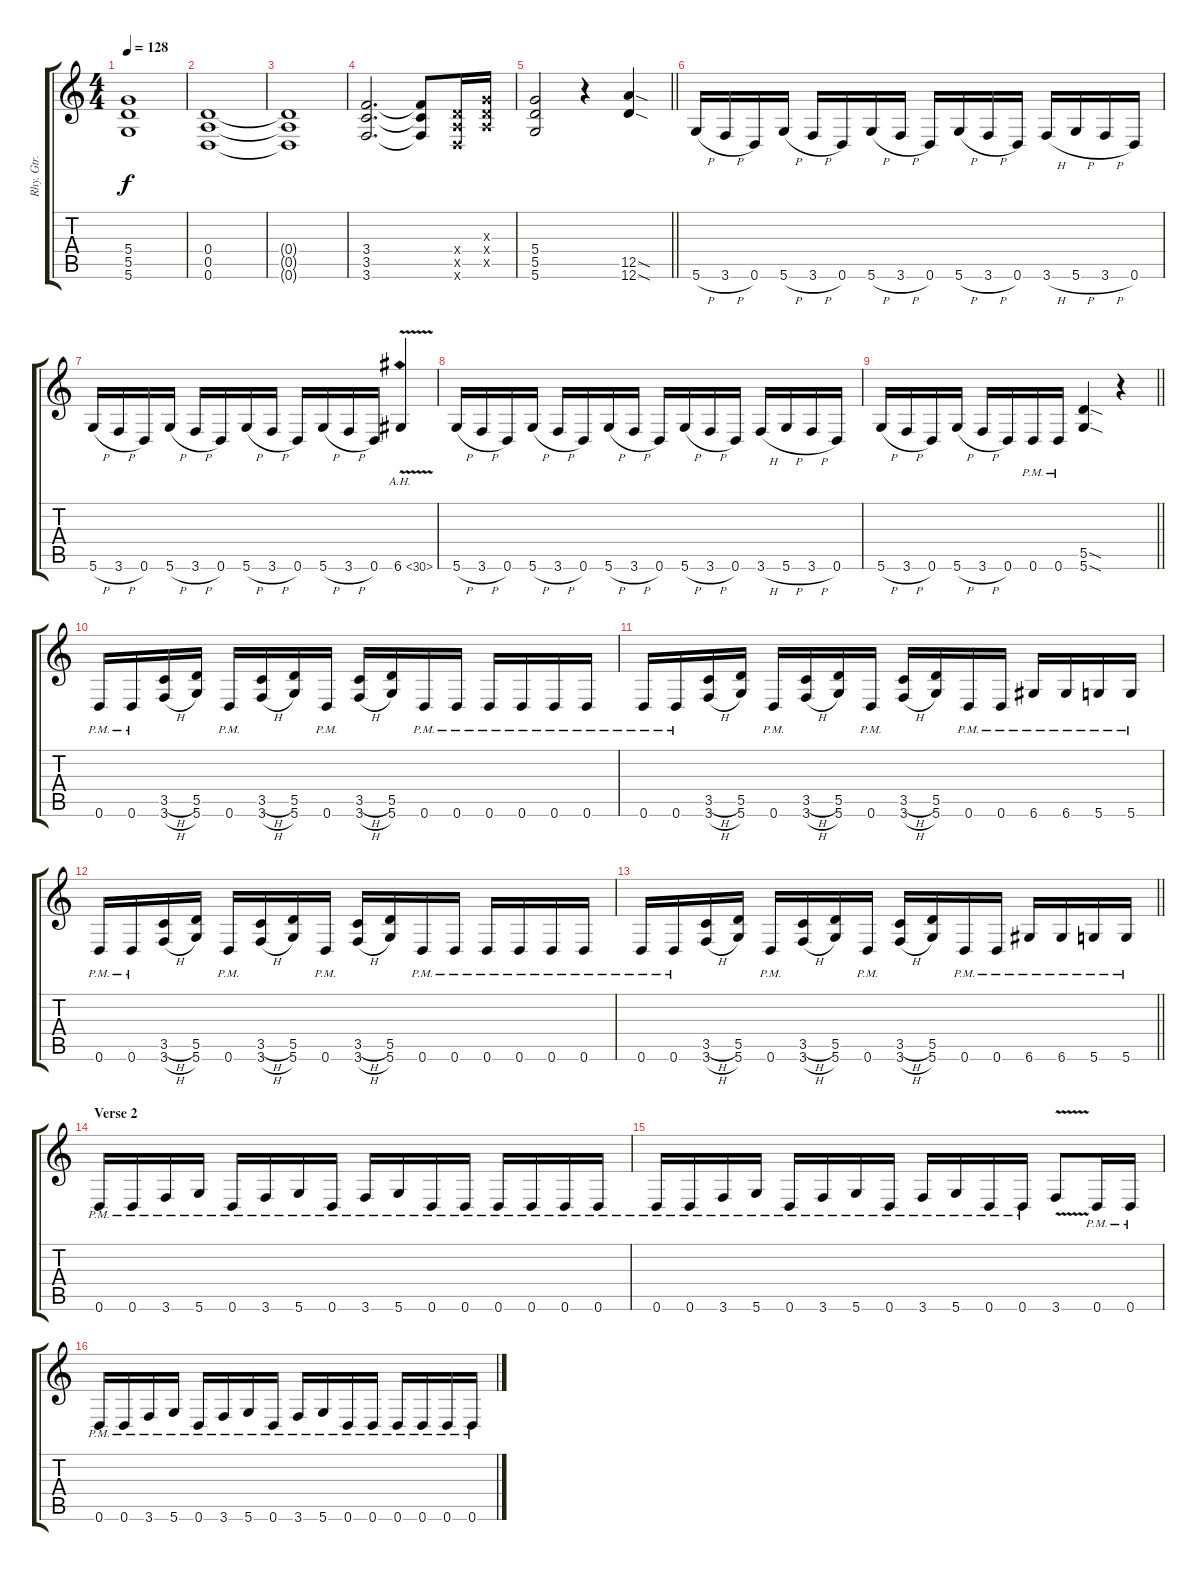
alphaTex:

\track ("Rhy. Gtr. 2" "Rhy. Gtr. ") {instrument distortionguitar}
\staff {score tabs}
\tuning (E4 B3 G3 D3 A2 D2) {hide}
\ts (4 4)
\tempo 128
\clef g2
\ks c
(5.4 5.5 5.6).1{dy f} |
(0.4 0.5 0.6).1 |
(0.4{t} 0.5{t} 0.6{t}).1 |
(3.4 3.5 3.6).2{d} (3.4{t} 3.5{t} 3.6{t}).8 (0.4{x} 0.5{x} 0.6{x}).16 (0.3{x} 0.4{x} 0.5{x}).16 |
\barLineRight lightlight
(5.4 5.5 5.6).2 r.4 (12.5{sod} 12.6{sod}).4 |
\section ("" "")
5.6{h}.16 3.6{h}.16 0.6.16 5.6{h}.16 3.6{h}.16 0.6.16 5.6{h}.16 3.6{h}.16 0.6.16 5.6{h}.16 3.6{h}.16 0.6.16 3.6{h}.16 5.6{h}.16 3.6{h}.16 0.6.16 |
5.6{h}.16 3.6{h}.16 0.6.16 5.6{h}.16 3.6{h}.16 0.6.16 5.6{h}.16 3.6{h}.16 0.6.16 5.6{h}.16 3.6{h}.16 0.6.16 6.6{ah 24 v}.4 |
5.6{h}.16 3.6{h}.16 0.6.16 5.6{h}.16 3.6{h}.16 0.6.16 5.6{h}.16 3.6{h}.16 0.6.16 5.6{h}.16 3.6{h}.16 0.6.16 3.6{h}.16 5.6{h}.16 3.6{h}.16 0.6.16 |
\barLineRight lightlight
5.6{h}.16 3.6{h}.16 0.6.16 5.6{h}.16 3.6{h}.16 0.6.16 0.6{pm}.16 0.6{pm}.16 (5.5{sod} 5.6{sod}).4 r.4 |
\section ("" "")
0.6{pm}.16 0.6{pm}.16 (3.5{h} 3.6{h}).16 (5.5 5.6).16 0.6{pm}.16 (3.5{h} 3.6{h}).16 (5.5 5.6).16 0.6{pm}.16 (3.5{h} 3.6{h}).16 (5.5 5.6).16 0.6{pm}.16 0.6{pm}.16 0.6{pm}.16 0.6{pm}.16 0.6{pm}.16 0.6{pm}.16 |
0.6{pm}.16 0.6{pm}.16 (3.5{h} 3.6{h}).16 (5.5 5.6).16 0.6{pm}.16 (3.5{h} 3.6{h}).16 (5.5 5.6).16 0.6{pm}.16 (3.5{h} 3.6{h}).16 (5.5 5.6).16 0.6{pm}.16 0.6{pm}.16 6.6{pm}.16 6.6{pm}.16 5.6{pm}.16 5.6{pm}.16 |
0.6{pm}.16 0.6{pm}.16 (3.5{h} 3.6{h}).16 (5.5 5.6).16 0.6{pm}.16 (3.5{h} 3.6{h}).16 (5.5 5.6).16 0.6{pm}.16 (3.5{h} 3.6{h}).16 (5.5 5.6).16 0.6{pm}.16 0.6{pm}.16 0.6{pm}.16 0.6{pm}.16 0.6{pm}.16 0.6{pm}.16 |
\barLineRight lightlight
0.6{pm}.16 0.6{pm}.16 (3.5{h} 3.6{h}).16 (5.5 5.6).16 0.6{pm}.16 (3.5{h} 3.6{h}).16 (5.5 5.6).16 0.6{pm}.16 (3.5{h} 3.6{h}).16 (5.5 5.6).16 0.6{pm}.16 0.6{pm}.16 6.6{pm}.16 6.6{pm}.16 5.6{pm}.16 5.6{pm}.16 |
\section ("" "Verse 2")
0.6{pm}.16 0.6{pm}.16 3.6{pm}.16 5.6{pm}.16 0.6{pm}.16 3.6{pm}.16 5.6{pm}.16 0.6{pm}.16 3.6{pm}.16 5.6{pm}.16 0.6{pm}.16 0.6{pm}.16 0.6{pm}.16 0.6{pm}.16 0.6{pm}.16 0.6{pm}.16 |
0.6{pm}.16 0.6{pm}.16 3.6{pm}.16 5.6{pm}.16 0.6{pm}.16 3.6{pm}.16 5.6{pm}.16 0.6{pm}.16 3.6{pm}.16 5.6{pm}.16 0.6{pm}.16 0.6{pm}.16 3.6{v}.8 0.6{pm}.16 0.6{pm}.16 |
0.6{pm}.16 0.6{pm}.16 3.6{pm}.16 5.6{pm}.16 0.6{pm}.16 3.6{pm}.16 5.6{pm}.16 0.6{pm}.16 3.6{pm}.16 5.6{pm}.16 0.6{pm}.16 0.6{pm}.16 0.6{pm}.16 0.6{pm}.16 0.6{pm}.16 0.6{pm}.16
